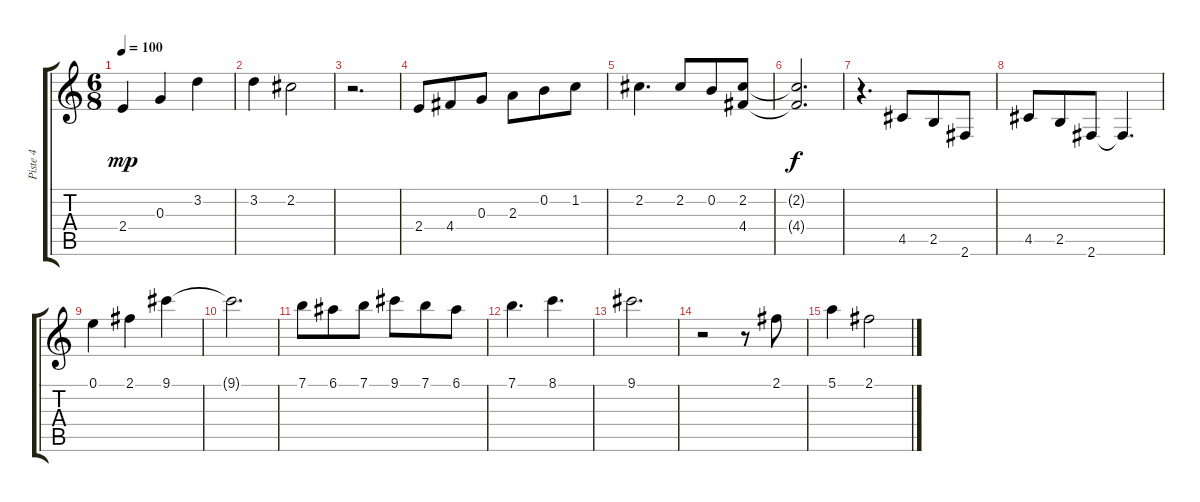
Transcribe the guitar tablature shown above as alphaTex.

\track ("Piste 4" "Piste 4") {instrument acousticguitarnylon}
\staff {score tabs}
\tuning (E4 B3 G3 D3 A2 E2) {hide}
\ts (6 8)
\tempo 100
\clef g2
\ks c
2.4.4{dy mp} 0.3.4 3.2.4 |
3.2.4 2.2.2 |
r.2{d} |
2.4.8 4.4.8 0.3.8 2.3.8 0.2.8 1.2.8 |
2.2.4{d} 2.2.8 0.2.8 (2.2 4.4).8 |
(2.2{t} 4.4{t}).2{d dy f} |
r.4{d} 4.5.8 2.5.8 2.6.8 |
4.5.8 2.5.8 2.6.8 2.6{t}.4{d} |
0.1.4 2.1.4 9.1.4 |
9.1{t}.2{d} |
7.1.8 6.1.8 7.1.8 9.1.8 7.1.8 6.1.8 |
7.1.4{d} 8.1.4{d} |
9.1.2{d} |
r.2 r.8 2.1.8 |
5.1.4 2.1.2
